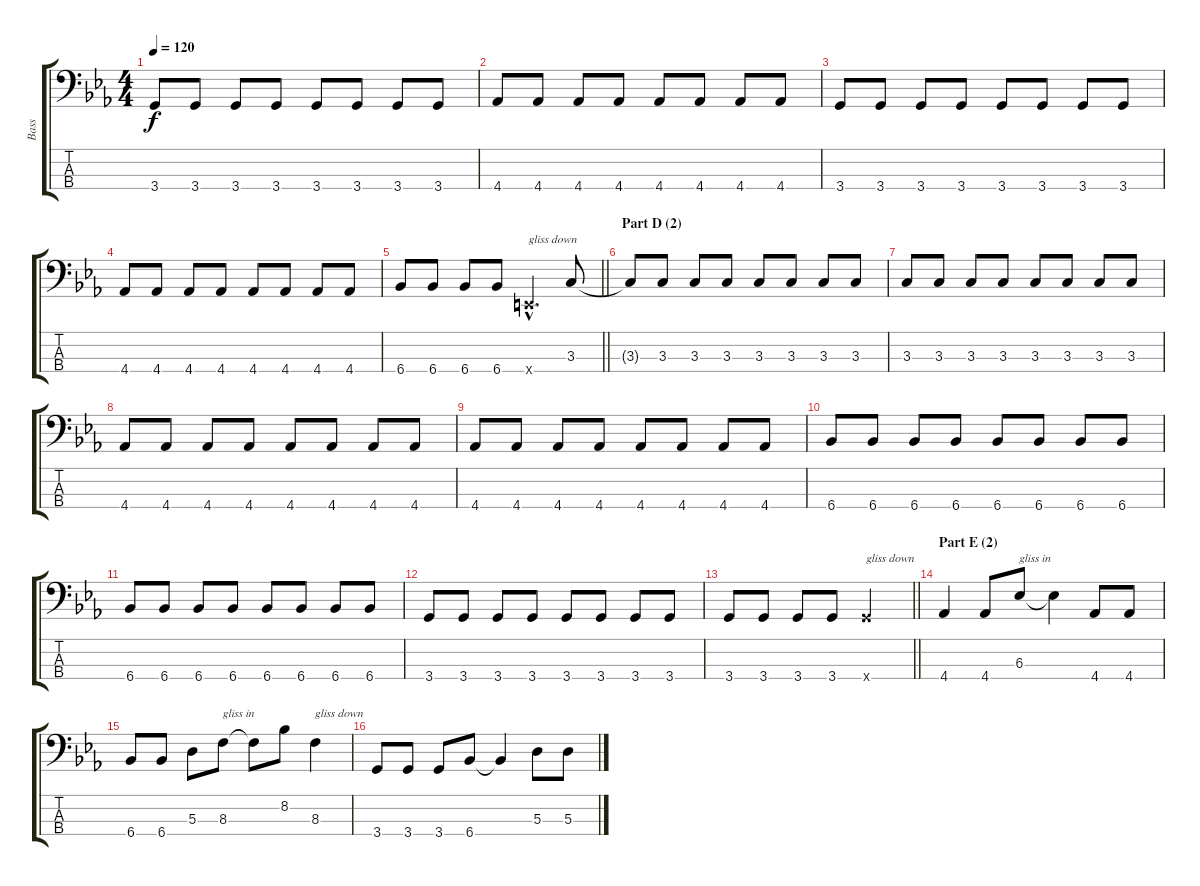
\track ("Bass" "Bass") {instrument electricbasspick}
\staff {score tabs}
\tuning (G2 D2 A1 E1) {hide}
\ts (4 4)
\tempo 120
\clef f4
\ks eb
3.4.8{dy f} 3.4.8 3.4.8 3.4.8 3.4.8 3.4.8 3.4.8 3.4.8 |
4.4.8 4.4.8 4.4.8 4.4.8 4.4.8 4.4.8 4.4.8 4.4.8 |
3.4.8 3.4.8 3.4.8 3.4.8 3.4.8 3.4.8 3.4.8 3.4.8 |
4.4.8 4.4.8 4.4.8 4.4.8 4.4.8 4.4.8 4.4.8 4.4.8 |
\barLineRight lightlight
6.4.8 6.4.8 6.4.8 6.4.8 0.4{hac x}.4{d txt "gliss down"} 3.3.8 |
\section ("" "Part D (2)")
3.3{t}.8 3.3.8 3.3.8 3.3.8 3.3.8 3.3.8 3.3.8 3.3.8 |
3.3.8 3.3.8 3.3.8 3.3.8 3.3.8 3.3.8 3.3.8 3.3.8 |
4.4.8 4.4.8 4.4.8 4.4.8 4.4.8 4.4.8 4.4.8 4.4.8 |
4.4.8 4.4.8 4.4.8 4.4.8 4.4.8 4.4.8 4.4.8 4.4.8 |
6.4.8 6.4.8 6.4.8 6.4.8 6.4.8 6.4.8 6.4.8 6.4.8 |
6.4.8 6.4.8 6.4.8 6.4.8 6.4.8 6.4.8 6.4.8 6.4.8 |
3.4.8 3.4.8 3.4.8 3.4.8 3.4.8 3.4.8 3.4.8 3.4.8 |
\barLineRight lightlight
3.4.8 3.4.8 3.4.8 3.4.8 3.4{x}.2{txt "gliss down"} |
\section ("" "Part E (2)")
4.4.4 4.4.8 6.3.8{txt "gliss in"} 6.3{t}.4 4.4.8 4.4.8 |
6.4.8 6.4.8 5.3.8 8.3.8{txt "gliss in"} 8.3{t}.8 8.2.8 8.3.4{txt "gliss down"} |
3.4.8 3.4.8 3.4.8 6.4.8 6.4{t}.4 5.3.8 5.3.8
